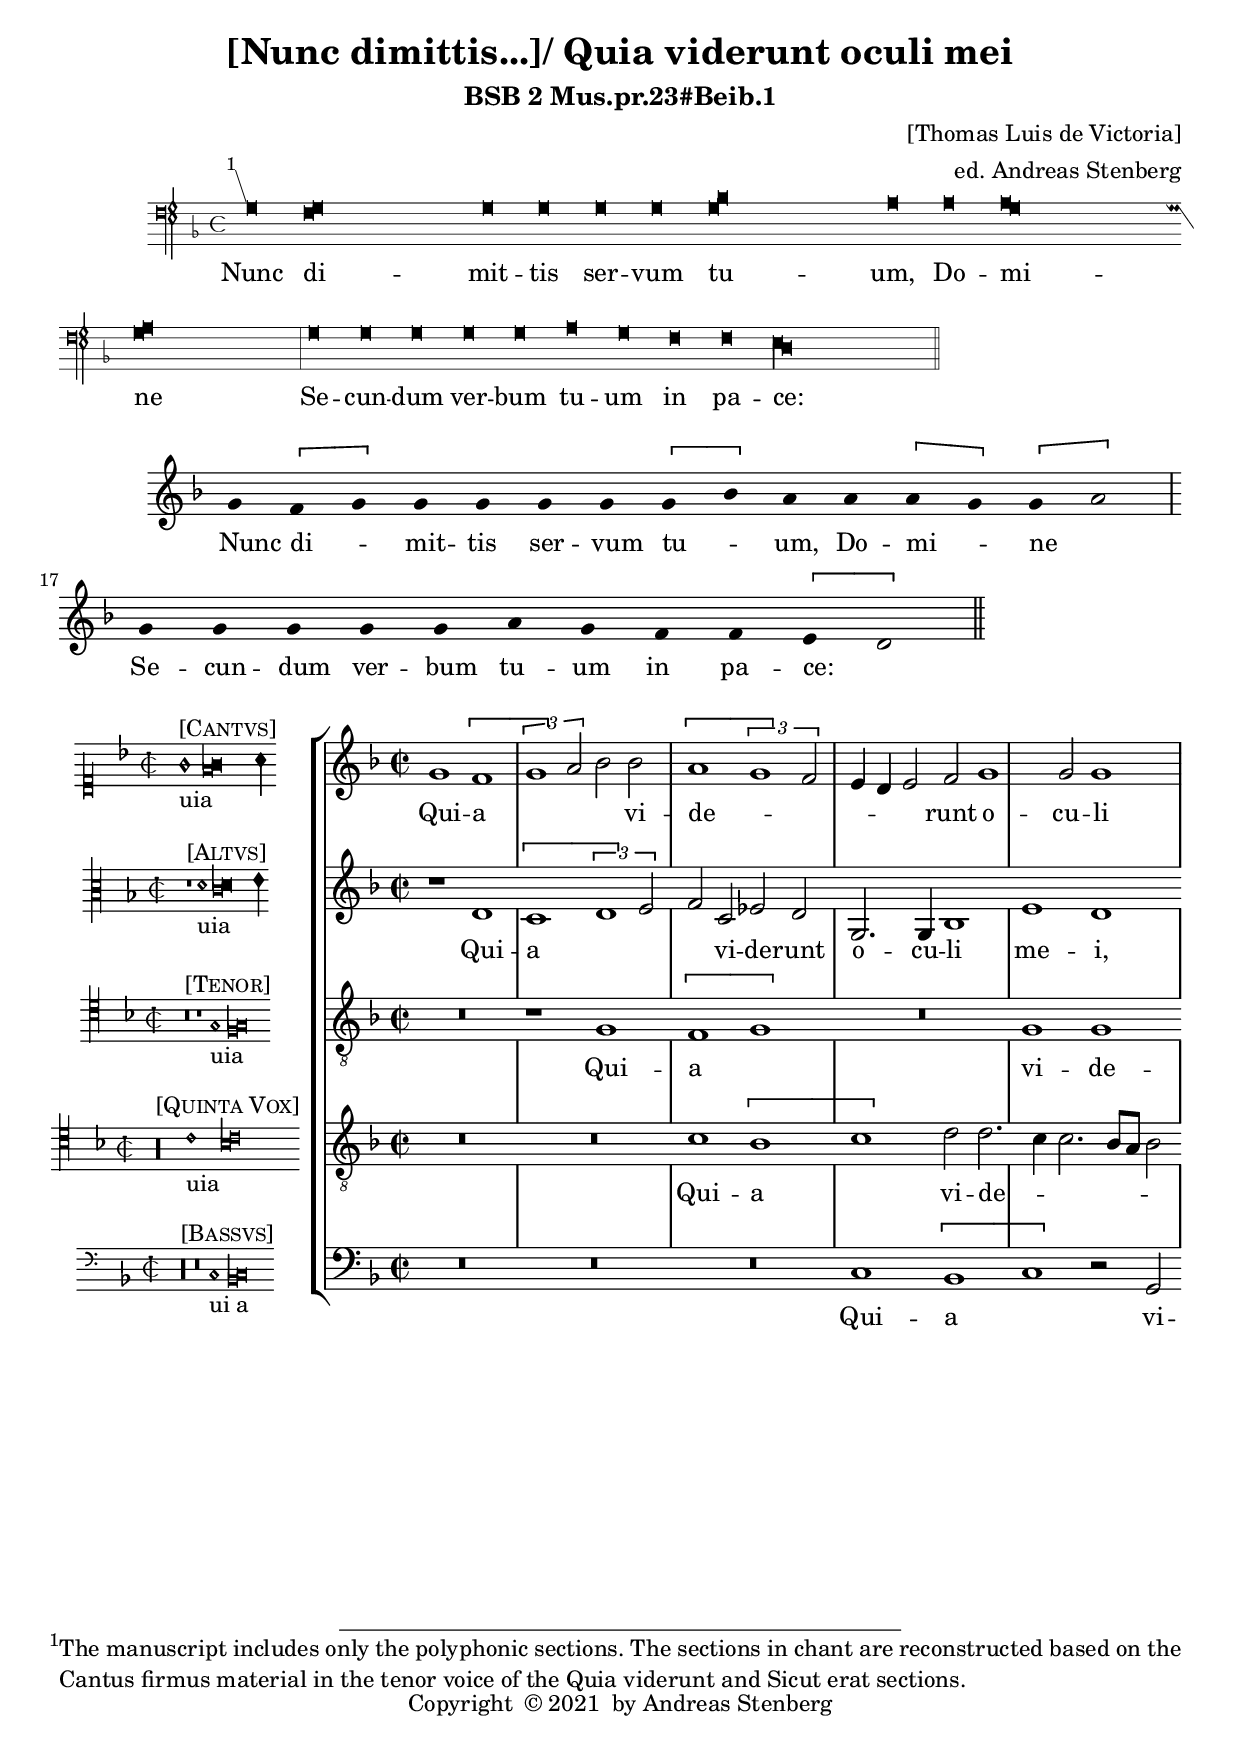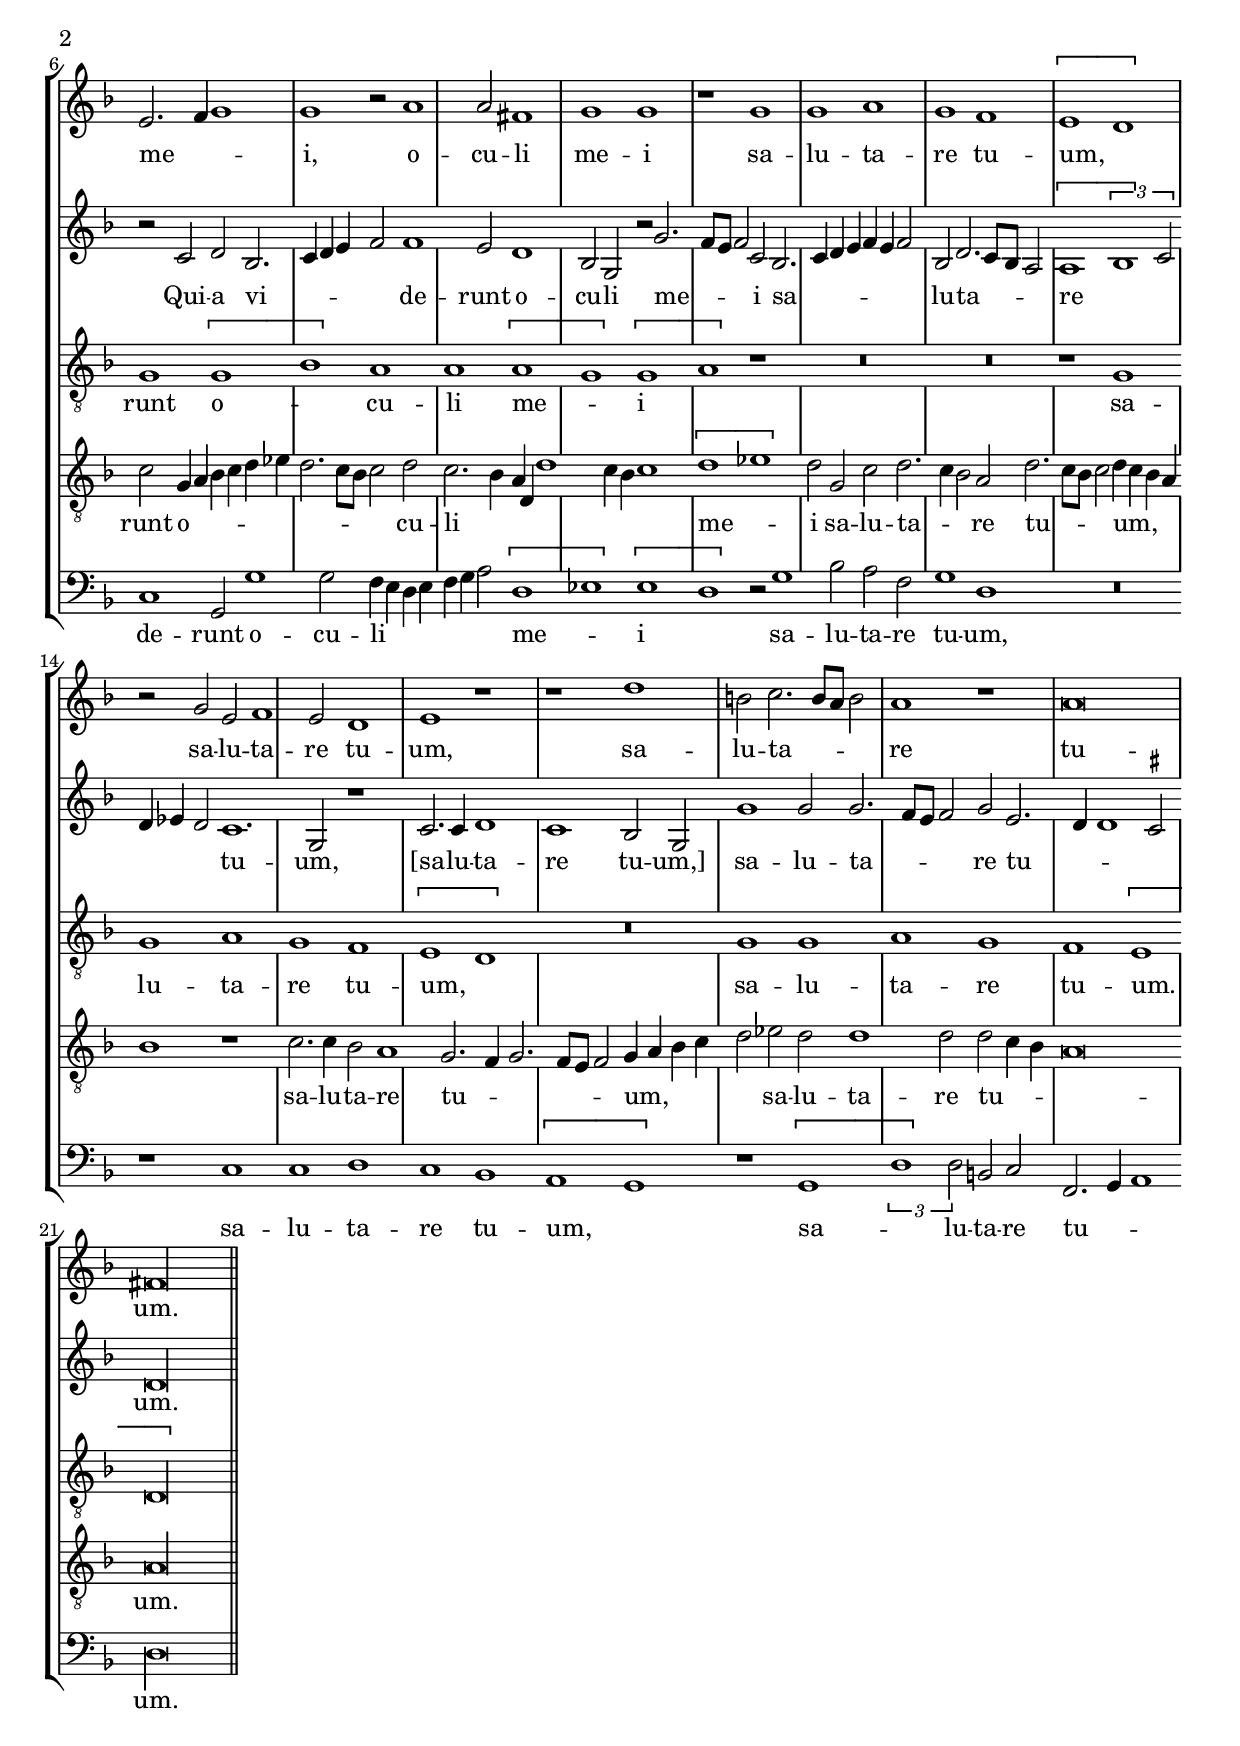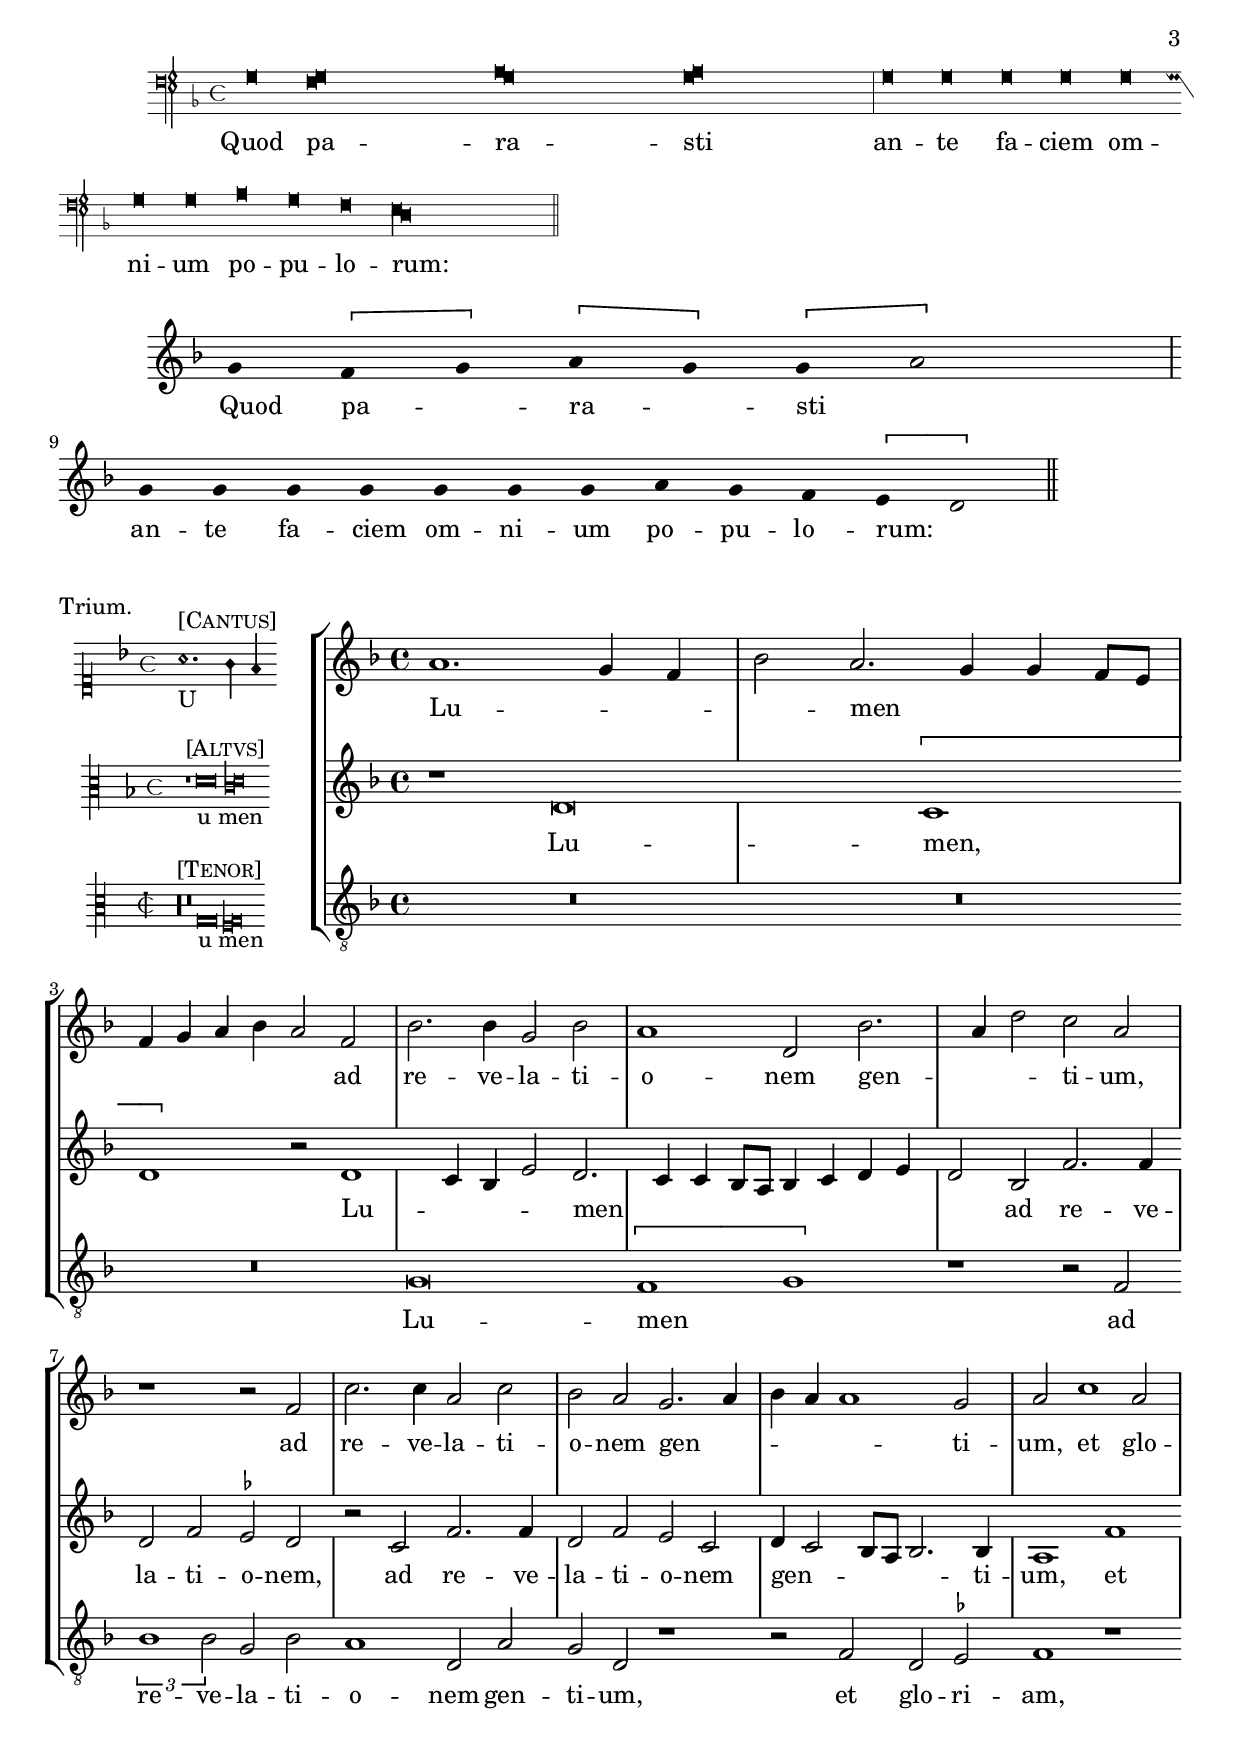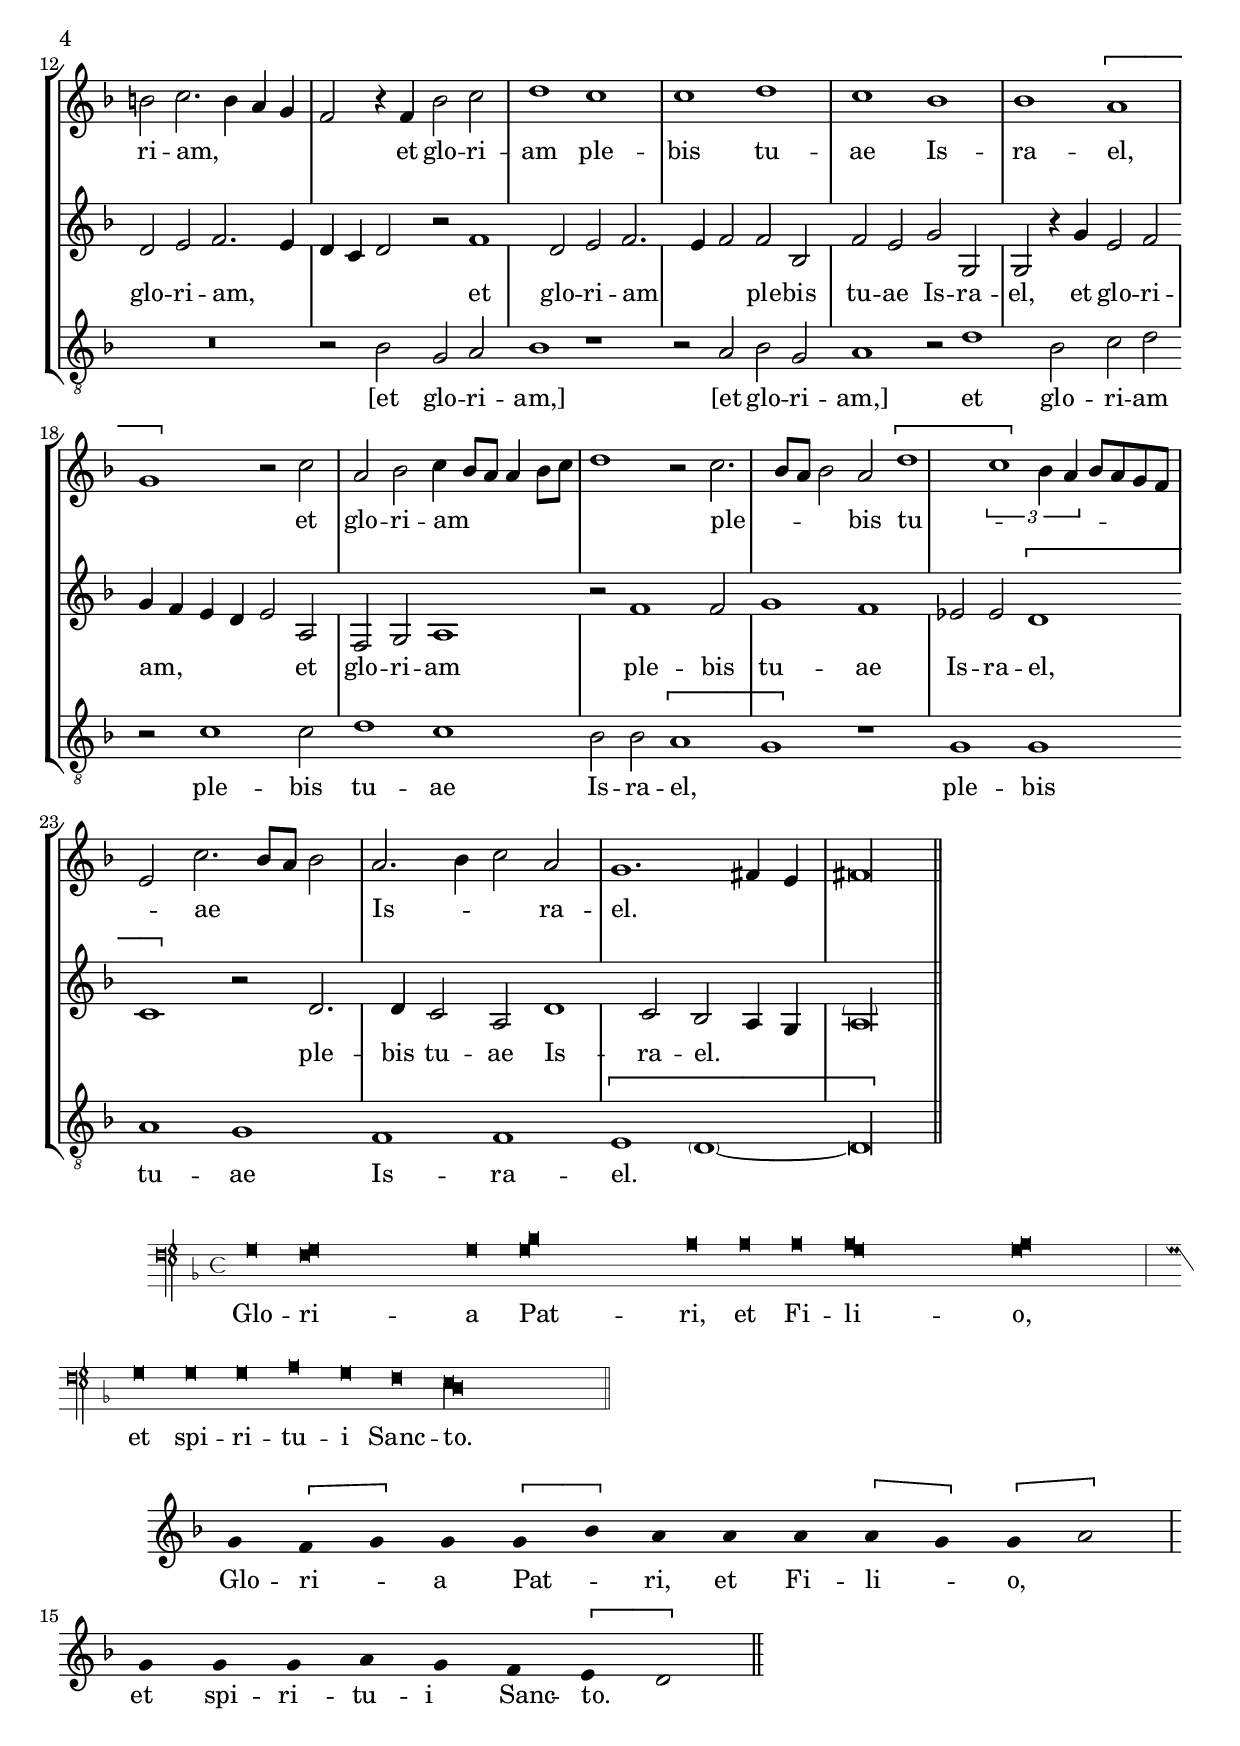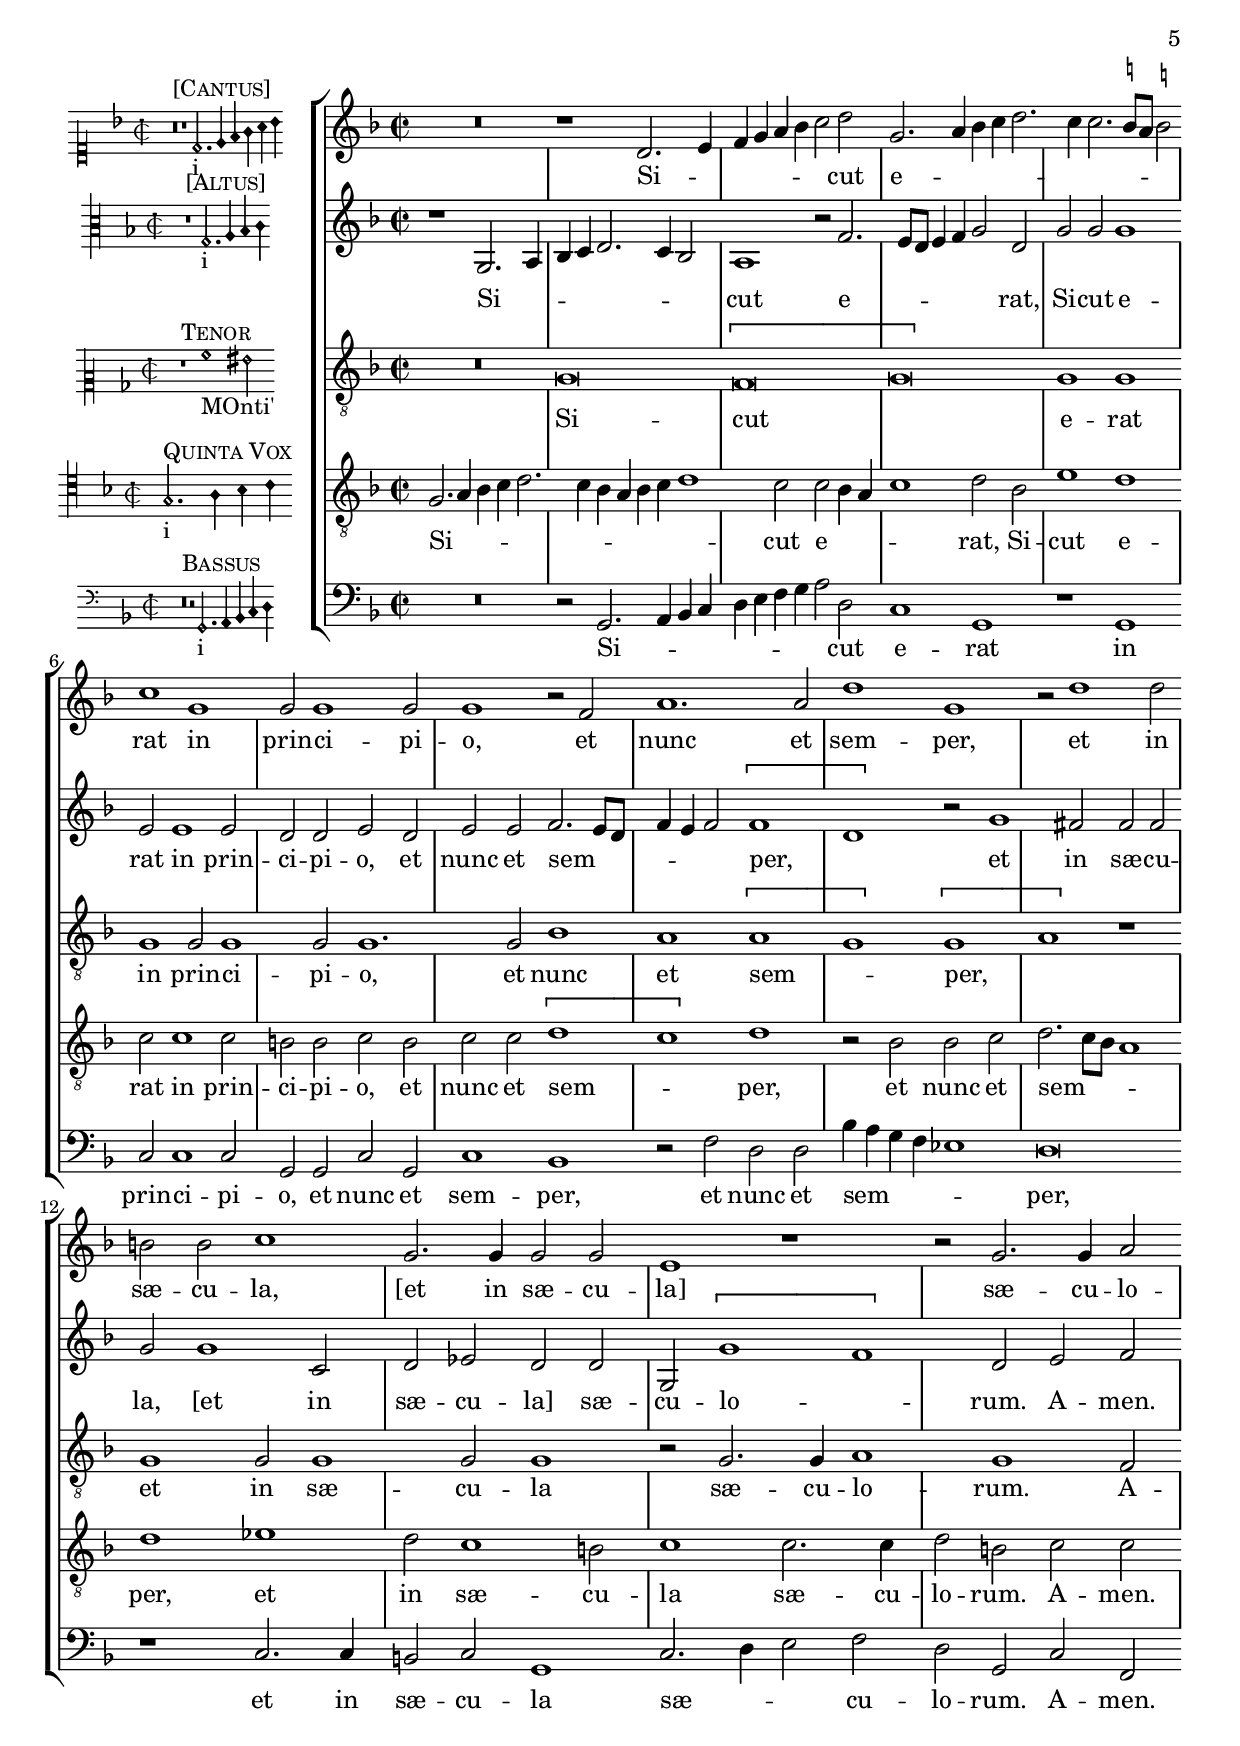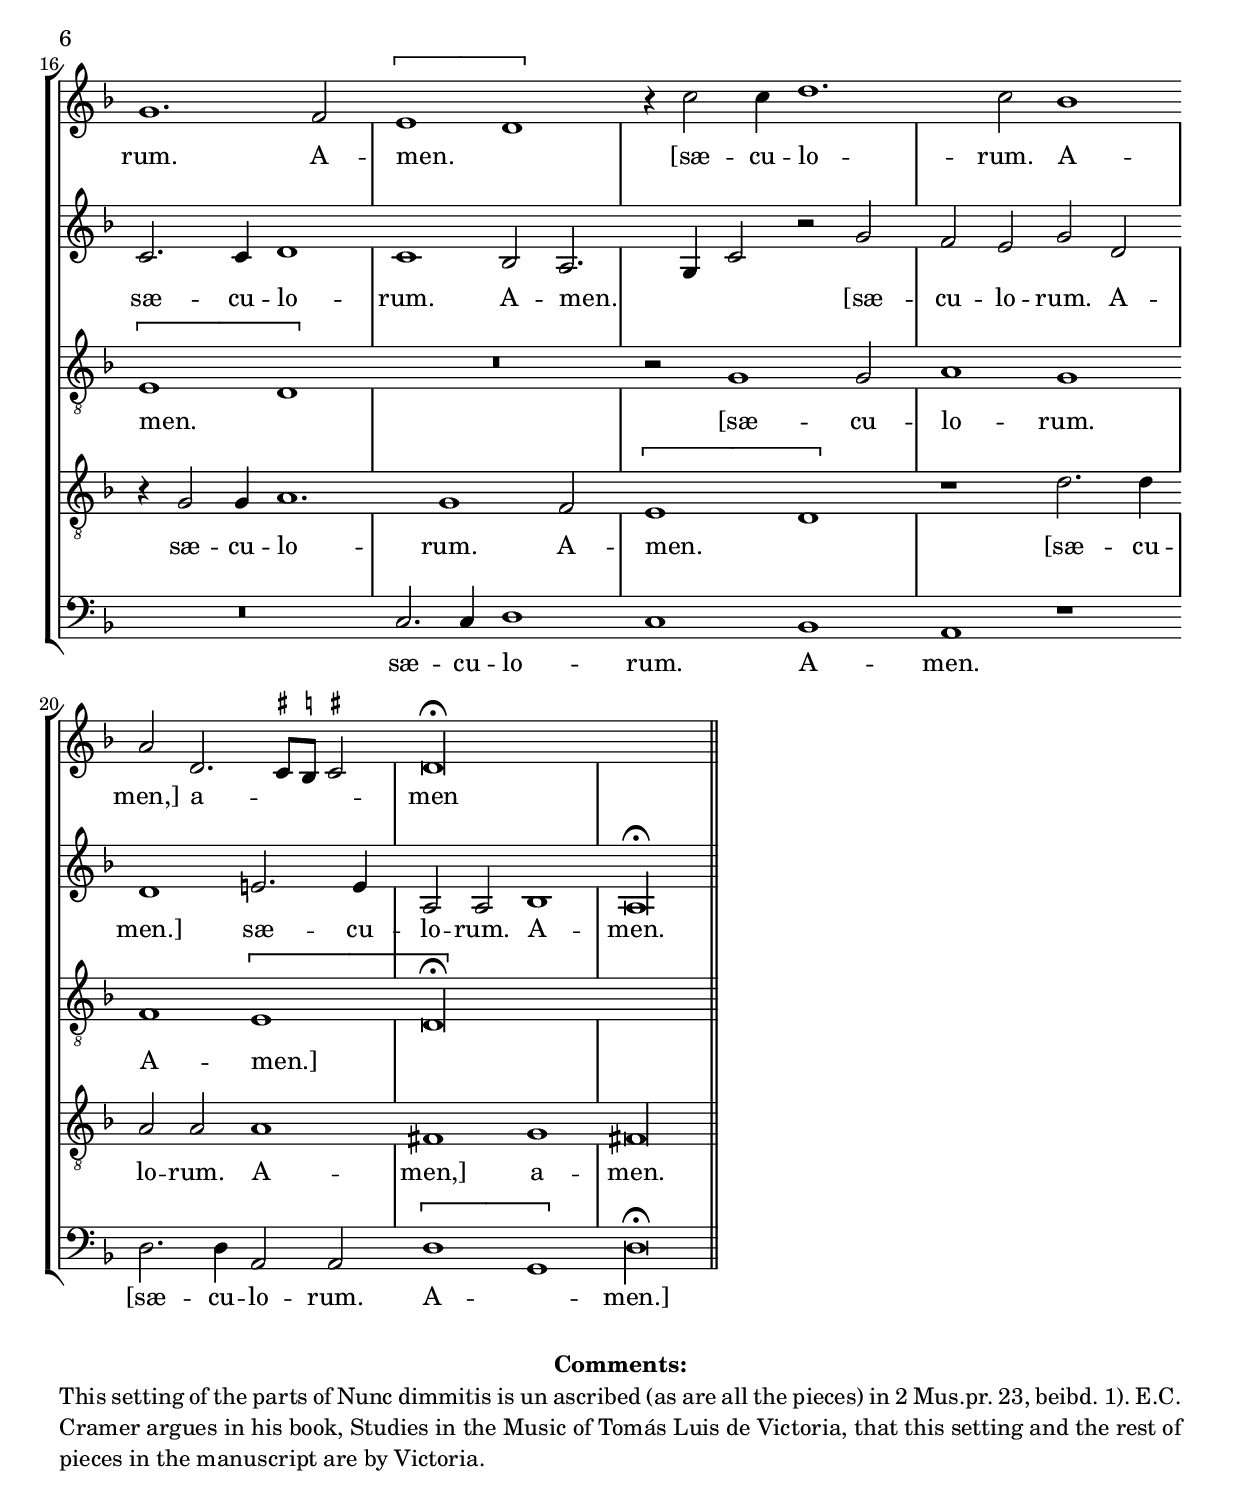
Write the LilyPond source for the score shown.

\version "2.18.0"
\include "deutsch.ly"
#(append! supported-clefs '(("mensural-f3" . ("clefs.mensural.f" 0 0))))
#(append! supported-clefs '(("petrucci-g3" . ("clefs.petrucci.g" 0 1))))
ficta = \once \set suggestAccidentals =##t
\header {
  title = \markup {
    \center-column {
      "[Nunc dimittis...]/ Quia viderunt oculi mei"
            \vspace #0.5
    }
  }
  subtitle = "BSB 2 Mus.pr.23#Beib.1"
  composer = "[Thomas Luis de Victoria]"
  arranger = "ed. Andreas Stenberg"
  poet = ""
  meter =""
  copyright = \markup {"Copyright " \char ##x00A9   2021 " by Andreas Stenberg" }
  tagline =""
}
%}
Nunc-dimittis = \relative c {
  \override NoteHead.style =#'blackpetrucci
  \set Score.tempoHideNote = ##t
  \tempo \longa = 76
  \clef "petrucci-f"
  \key f \major
   \footnote #'(-1 . 3) \markup \justify-string #"The manuscript includes only the polyphonic sections. The sections in chant are reconstructed based on the Cantus 
firmus material in the tenor voice of the Quia viderunt and Sicut erat sections."
  g'\breve
  \[f\melisma g\melismaEnd\] \repeat unfold 4 g\breve
  \[g\melisma b\melismaEnd\] \repeat unfold 2 a\breve
  \[a\longa*1/2\melisma  g\melismaEnd\] \[g\breve\melisma a\breve*2\melismaEnd\]
  \once \revert Staff.BarLine.transparent
  \bar "|"
  \repeat unfold 5 g\breve
  a\breve g f f \[e\melisma d\longa\melismaEnd\]
  \once \revert Staff.BarLine.transparent
  \bar "||"
}
nunc-dimittis-Words = \lyricmode {
  Nunc di -- mit -- tis ser -- vum tu -- um,  Do -- mi -- ne
  Se -- cun -- dum ver -- bum tu -- um in pa -- ce:
}
\score {
  <<
    \new MensuralVoice = "discantus" \relative {
      \hide Score.BarNumber {
        \Nunc-dimittis
      }
    }
    \new Lyrics \lyricsto "discantus" {
      \nunc-dimittis-Words
    }
  >>
}

%% Transcript of chant
transcript = \relative {
  \key f \major
  \time 1/4
  \override Lyrics.LyricText.X-extent  = #'(0 . 3)
g'4
  \[f\melisma g\melismaEnd\] \repeat unfold 4 g4
  \[g\melisma b\melismaEnd\] \repeat unfold 2 a4
  \[a4\melisma  g\melismaEnd\] \[g\melisma a2\melismaEnd\]
  \break
  \once \revert Staff.BarLine.transparent
  \bar "|"
  \repeat unfold 5 g4
  a4 g f f
 \[e\melisma d2\melismaEnd\]
  \once \revert Staff.BarLine.transparent
  \bar "||"}

Lyr = \lyricmode {
  Nunc di -- mit -- tis ser -- vum tu -- um,  Do -- mi -- ne
  Se -- cun -- dum ver -- bum tu -- um in pa -- ce:
}
\score {
  \new Staff <<
    \new Voice = "chant" \transcript
    \new Lyrics = "one" \lyricsto "chant" \Lyr
  >>
  \layout {
    \context {
      \Staff
      \remove "Time_signature_engraver"
      \override BarLine.X-extent = #'(-1 . 1)
      \hide Stem
      \hide Beam
      \hide BarLine
      \hide TupletNumber
    }
  }
}

global = {
  \key f \major
}

sopMusic = \relative c'' {

  \set Score.tempoHideNote = ##t
  \tempo 1 = 76
  \time 2/2
  \set Timing.measureLength = #(ly:make-moment 4/2)
%  \override Staff.BarLine.transparent = ##t
 g1 \[f1(
 \tuplet 3/2 { g1\] a2 } b2) b2
 \[a1( \tuplet 3/2 { g1\] f2 }
 e4 d4 e2) f2 g1
 g2  g1
 e2.( f4 g1)
 g1  r2 a1
 a2 fis1
 g1  g1
 r1 g1
 g1 a1
 g1  f1
 \[e1( d1)\]
 r2 g2 e2 f1
 e2 d1
 e1 r1
 r1 d'1
 h2 c2.( h8 a8 h2)
 a1 r1
 a\breve
 \cadenzaOn
 fis\longa
 \revert Staff.BarLine.transparent
  \bar "||"
  \cadenzaOff
}
sopWords = \lyricmode {
  Qui -- a vi -- de -- runt o -- cu -- li me -- i,
  o -- cu -- li me -- i
  sa -- lu -- ta -- re tu -- um,
  sa -- lu -- ta -- re tu -- um,
  sa -- lu -- ta -- re tu -- um.
}
altoMusic = \relative c' {
  \override Staff.BarLine.transparent = ##t
  r1 d1
  \[c1( \tuplet 3/2 { d1\] e2 }
  f2) c2 es2 d2
  g,2. g4 b1
  e1
  d1
  r2 c2 d2 b2.(
  c4 d4 e4 f2) f1
  e2 d1
  b2 g2 r2 g'2.(
  f8 e8 f2) c2 b2.( c4
  d4 e4 f4 e4 f2) b,2
  d2.( c8  b8 a2)
  \[a1( \tuplet 3/2 { b1 \] c2 }
  d4 es4 d2) c1.
  g2 r1
  c2. c4 d1
  c1 b2 g2
  g'1 g2 g2.(
  f8 e8 f2) g2 e2.(
  d4 d1 \ficta cis2)
  d\longa
  \revert Staff.BarLine.transparent
}
altoWords = \lyricmode {
  Qui -- a vi -- de -- runt
  o -- cu -- li me -- i,
  Qui -- a vi -- de -- runt
  o -- cu -- li me -- i sa -- lu -- ta -- re tu -- um,
  [sa -- lu -- ta -- re tu -- um,]
  sa -- lu -- ta -- re tu -- um.
}
tenorMusic = \relative c' {
  \clef "G_8"
  \override Staff.BarLine.transparent = ##t
   R\breve
   r1 g1
   \[f1( g1)\]
   R\breve
   g1 g1
   g1 \[g1(
   b1)\] a1
   a1 \[a1(
   g1)\] \[g1(
   a1)\] r1
   R\breve*2
   r1 g1
   g1 a1
   g1 f1
   \[e1( d1)\]
   R\breve
   g1 g1
   a1 g1
   f1 \[e1(
   d\longa)\]
 \revert Staff.BarLine.transparent
}
tenorWords = \lyricmode {
  Qui -- a vi -- de -- runt
  o -- cu -- li me -- i sa -- lu -- ta -- re tu -- um,
  sa -- lu -- ta -- re tu -- um.
}
tenorIIMusic = \relative c' {
  \clef "G_8"
  \override Staff.BarLine.transparent = ##t
   R\breve*2
   c1 \[b1(
   c1)\] d2 d2.(
   c4 c2. b8 a8 b2)
   c2 g4( a4
   b4 c4 d4 es4
   d2. c8 b8 c2) d2
   c2.( b4 a4 d,4 d'1
   c4 b4 c1)
   \[d1( es1) \]
   d2 g,2 c2 d2.(
   c4 b2) a2 d2.(
   c8 b8 c2) d4( c4 b4 a4
   b1) r1
   c2. c4 b2 a1
   g2.( f4 g2.
   f8 e8 f2)
   g4( a4 b4 c4
   d2) es2 d2 d1
   d2 d2( c4 b4
   a\breve)
   a\longa
 \revert Staff.BarLine.transparent
}
tenorIIWords = \lyricmode {
  Qui -- a vi -- de -- runt
  o -- cu -- li me -- i sa -- lu -- ta -- re tu -- um,
  sa -- lu -- ta -- re tu -- um,
  sa -- lu -- ta -- re tu -- um.
}
bassMusic = \relative c {
  \override Staff.BarLine.transparent = ##t
  R\breve*3
  c1 \[b1(
  c1)\] r2 g2
  c1 g2 g'1
  g2
  f4( e4 d4 e4
  f4 g4 a2) \[d,1(
  es1)\] \[es1(
  d1)\] r2 g1
  b2
  a2 f2
  g1 d1
  R\breve
  r1 c1
  c1 d1
  c1 b1
  \[a1( g1)\]
  r1 \[g1(
  \tuplet 3/2 { d'1)\] d2 }
  h2 c2
  f,2.( g4 a1)
  d\longa
  \revert Staff.BarLine.transparent
}
bassWords = \lyricmode {
  Qui -- a vi -- de -- runt
  o -- cu -- li me -- i
  sa -- lu -- ta -- re tu -- um,
  sa -- lu -- ta -- re tu -- um,
  sa -- lu -- ta -- re tu -- um.
}
incipitDiscantus = \markup {
  \score {
    {
      %      \set Staff.instrumentName = #"Tenor "
      \override NoteHead.style = #'petrucci
      \override Rest.style = #'neomensural
      \override Staff.TimeSignature.style = #'mensural
      \cadenzaOn
      \clef "petrucci-c1"
      \key f \major
      \time 2/2

      g'1 ^\markup { \smallCaps"[Cantvs]"} _"uia "
      \[f'1 \override NoteHead.style = #'blackpetrucci g'1\] a'2
    }
    \layout {
      \context {
        \Voice
        \remove "Ligature_bracket_engraver"
        \consists "Mensural_ligature_engraver"
      }
      line-width = 4.5\cm
    }
  }
}


incipitAltus = \markup {
  \score {
    {
      %      \set Staff.instrumentName = #"Tenor "
      \override NoteHead.style = #'neomensural
      \override Rest.style = #'neomensural
      \override Staff.TimeSignature.style = #'mensural
      \cadenzaOn
      \clef "petrucci-c3"
      \key f \major
      \time 2/2
      r1^\markup \smallCaps"[Altvs]"
      d'1_"uia"
      \[c'1 \override NoteHead.style = #'blackpetrucci d'1\] e'2
    }
    \layout {
      \context {
        \Voice
        \remove "Ligature_bracket_engraver"
        \consists "Mensural_ligature_engraver"
      }
      line-width = 4.5\cm
    }
  }
}


incipitTenor = \markup {
  \score {
    {
      %      \set Staff.instrumentName = #"Tenor "
      \override NoteHead.style = #'neomensural
      \override Rest.style = #'neomensural
      \override Staff.TimeSignature.style = #'mensural
      \cadenzaOn
      \clef "petrucci-c4"
      \key f \major
      \time 2/2
      r\breve ^\markup \smallCaps"[Tenor]"
      r1 g1_"uia"
      \[f1 g1\]
    }
    \layout {
      \context {
        \Voice
        \remove "Ligature_bracket_engraver"
        \consists "Mensural_ligature_engraver"
      }
      line-width = 5.0\cm
    }
  }
}
incipitTenorII = \markup {
  \score {
    {
      %      \set Staff.instrumentName = #"Tenor "
      \override NoteHead.style = #'neomensural
      \override Rest.style = #'neomensural
      \override Staff.TimeSignature.style = #'mensural
      \cadenzaOn
      \clef "petrucci-c4"
      \key f \major
      \time 2/2
      r\longa ^\markup \smallCaps"[Quinta Vox]"
      c'1_"uia"
      \[b1 c'\]
    }
    \layout {
      \context {
        \Voice
        \remove "Ligature_bracket_engraver"
        \consists "Mensural_ligature_engraver"
      }
      line-width = 5.0\cm
    }
  }
}

incipitBassus = \markup {
  \score {
    {
      %      \set Staff.instrumentName = #"Tenor "
      \override NoteHead.style = #'neomensural
      \override Rest.style = #'neomensural
      \override Staff.TimeSignature.style = #'mensural
      \cadenzaOn
      \clef "mensural-f"
      \key f \major
      \time 2/2
      r\longa^\markup \smallCaps"[Bassvs]"
      r\breve c1_"ui a"
      \[b, c\]
    }
    \layout {
      \context {
        \Voice
        \remove "Ligature_bracket_engraver"
        \consists "Mensural_ligature_engraver"
      }
      line-width = 4.5\cm
    }
  }
}

%% for print
\score {
  <<
    \new StaffGroup \with {
      \override VerticalAxisGroup.staff-staff-spacing = #'((basic-distance . 12))
    } <<
      \new Staff = treble <<
        \set Staff.instrumentName = \incipitDiscantus
        \new Voice = "sopranos" {
          \set  Staff.midiInstrument ="choir aahs"
          %	\voiceOne
          << \global \sopMusic >>
        }
      >>
      \new Lyrics = sopranos { s1 }

      \new Staff = "medius" <<
        \set Staff.instrumentName = \incipitAltus

        \new Voice = "altos" {
          %	\voiceTwo
          \set  Staff.midiInstrument ="choir aahs"
          << \global \altoMusic >>
        }
      >>

      \new Lyrics = "altos" { s1 }
      \new Staff = tenors <<
        \set Staff.instrumentName = \incipitTenor

        \clef "treble"
        \new Voice = "tenors" {
          \set  Staff.midiInstrument ="choir aahs"
          %	\voiceOne
          << \global \tenorMusic >>
        }
      >>
      \new Lyrics = "tenors" { s1 }

\new Staff = tenorsII <<
        \set Staff.instrumentName = \incipitTenorII

        \clef "treble"
        \new Voice = "tenorsII" {
          \set  Staff.midiInstrument ="choir aahs"
          %	\voiceOne
          << \global \tenorIIMusic >>
        }
      >>
      \new Lyrics = "tenorsII" { s1 }

      \new Staff ="basses" {
        \set Staff.instrumentName = \incipitBassus

        \new Voice = "basses" {
          \set  Staff.midiInstrument ="choir aahs"
          \clef "bass"
          %	\voiceTwo
          << \global \bassMusic >>
        }
      }
    >>
    \new Lyrics = basses { s1 }

    \context Lyrics = sopranos \lyricsto sopranos \sopWords
    \context Lyrics = altos \lyricsto altos \altoWords
    \context Lyrics = tenors \lyricsto tenors \tenorWords
    \context Lyrics = tenorsII \lyricsto tenorsII \tenorIIWords
    \context Lyrics = basses \lyricsto basses \bassWords
  >>
  \layout {
    \context {
      \Score
      % no bars in staves
      %      \override BarLine.transparent = ##t

    }
    % the next three instructions keep the lyrics between the bar lines
    \context {
      \Lyrics
      \consists "Bar_engraver"
      \override BarLine.transparent = ##t
    }
    \context {
      \StaffGroup
      \consists "Separating_line_group_engraver"
    }
    \context {
      \Voice
      % no slurs
      \override Slur.transparent = ##t
      % Comment in the below "\remove" command to allow line
      % breaking also at those barlines where a note overlaps
      % into the next bar.  The command is commented out in this
      % short example score, but especially for large scores, you
      % will typically yield better line breaking and thus improve
      % overall spacing if you comment in the following command.
      %\remove "Forbid_line_break_engraver"
    }
    indent = 4.5\cm
  }

}

Quod-parasti = \relative c {
  \override NoteHead.style =#'blackpetrucci
  \clef "petrucci-f"
  \key f \major
  \set Score.tempoHideNote = ##t
  \tempo \longa = 76
  g'\breve
  \[f\melisma g\melismaEnd\] %\repeat unfold 4 g\breve
 % \[g\melisma b\melismaEnd\] \repeat unfold 2 a\breve
  \[a\longa*1/2\melisma  g\melismaEnd\] \[g\breve\melisma a\breve*2\melismaEnd\]
  \once \revert Staff.BarLine.transparent
  \bar "|"
  \repeat unfold 7 g\breve
  a\breve g f
 \[e\melisma d\longa\melismaEnd\]
  \once \revert Staff.BarLine.transparent
  \bar "||"
}
Quod-parasti-Words = \lyricmode {
Quod pa -- ra -- sti an -- te fa -- ciem om -- ni -- um po -- pu -- lo -- rum:
}
\score {
  <<
    \new MensuralVoice = "discantus" \relative {
      \hide Score.BarNumber {
        \Quod-parasti
      }
    }
    \new Lyrics \lyricsto "discantus" {
      \Quod-parasti-Words
    }
  >>
}

%% Transcript of chant
transcriptII = \relative {
  \key f \major
  \time 1/4
  \override Lyrics.LyricText.X-extent  = #'(0 . 3)
g'4
  \[f\melisma g\melismaEnd\] %\repeat unfold 4 g4
  %\[g\melisma b\melismaEnd\] \repeat unfold 2 a4
  \[a4\melisma  g\melismaEnd\] \[g\melisma a2\melismaEnd\]
  \break
  \once \revert Staff.BarLine.transparent
  \bar "|"
  \repeat unfold 7 g4
  a4 g f
 \[e\melisma d2\melismaEnd\]
  \once \revert Staff.BarLine.transparent
  \bar "||"}

LyrII = \lyricmode {
Quod pa -- ra -- sti an -- te fa -- ciem om -- ni -- um po -- pu -- lo -- rum:
}
\score {
  \new Staff <<
    \new Voice = "chant" \transcriptII
    \new Lyrics = "one" \lyricsto "chant" \LyrII
  >>
  \layout {
    \context {
      \Staff
      \remove "Time_signature_engraver"
      \override BarLine.X-extent = #'(-1 . 1)
      \hide Stem
      \hide Beam
      \hide BarLine
      \hide TupletNumber
    }
  }
}

globalII= {
  \key f \major
}

sopMusicII = \relative c'' {

  \set Score.tempoHideNote = ##t
  \tempo 1 = 72
  \time 4/4
  \set Timing.measureLength = #(ly:make-moment 4/2)
  %  \override Staff.BarLine.transparent = ##t
  a1.( g4 f4
  b2) a2.( g4 g4 f8 e8
  f4 g4 a4 b4 a2) f2
  b2. b4
  g2 b2
  a1 d,2 b'2.(
  a4  d2) c2 a2
  r1 r2 f2
  c'2. c4 a2 c2
  b2 a2
  g2.( a4
  b4 a4 a1) g2
  a2 c1 a2
  h2 c2.( h4 a4 g4
  f2)
  r4 f4 b2 c2
  d1 c1
  c1 d1
  c1 b1
  b1 \[a1(
  g)\] r2 c2
  a2 b2
  c4( b8 a8 a4 b8 c8
  d1) r2 c2.(
  b8 a8 b2) a2 \[d1(
  \tuplet 3/2 { c1\] b4 a4 } b8 a8  g8 f8
  e2) c'2.( b8 a8 b2)
  a2.( b4 c2) a2
  g1.( fis4 e4
  \cadenzaOn
  fis\longa)
  \revert Staff.BarLine.transparent
  \bar "||"
  \cadenzaOff
}
sopWordsII = \lyricmode {
  Lu -- men ad re -- ve -- la -- ti -- o -- nem gen -- ti -- um,
  ad re -- ve -- la -- ti -- o -- nem gen -- ti -- um,
  et glo -- ri -- am,
  et glo -- ri -- am ple -- bis tu -- ae Is -- ra -- el,
  et glo -- ri -- am ple -- bis tu -- ae Is -- ra -- el.
}
altoMusicII = \relative c' {
  \override Staff.BarLine.transparent = ##t
  r1 d\breve
  \[c1( d)\]
  r2 d1( c4 b4
  e2) d2.( c4 c4 b8 a8
  b4 c4 d4 e4
  d2) b2
  f'2. f4 d2 f2
  \ficta es2 d2 r2 c2
  f2. f4 d2 f2
  e2 c2
  d4( c2 b8 a8
  b2.) b4 a1
  f'1 d2 e2
  f2.( e4 d4 c4 d2)
  r2 f1 d2
  e2
  f2.( e4 f2)
  f2 b,2 f'2 e2
  g2 g,2 g2 r4 g'4
  e2 f2 g4( f4
  e4 d4
  e2) a,2 f2 g2
  a1 r2 f'1
  f2 g1
  f1 es2 es2
  \[d1( c1)\]
  r2 d2. d4 c2
  a2 d1 c2
  b2( a4 g4 \parenthesize
  a\longa)
  \revert Staff.BarLine.transparent
}
altoWordsII = \lyricmode {
  Lu -- men,
  Lu -- men ad re -- ve -- la -- ti -- o -- nem,
  ad re -- ve -- la -- ti -- o -- nem gen -- ti -- um,
  et glo -- ri -- am,
  et glo -- ri -- am ple -- bis tu -- ae Is -- ra -- el,
  et glo -- ri -- am,
  et glo -- ri -- am ple -- bis tu -- ae Is -- ra -- el,
  ple -- bis tu -- ae Is -- ra -- el.
}

bassMusicII = \relative c {
  \override Staff.BarLine.transparent = ##t
  R\breve*3
  g'\breve
  \[f1( g1)\]
  r1 r2 f2
  \tuplet 3/2 { b1 b2  } g2 b2
  a1 d,2 a'2
  g2 d2
  r1
  r2 f2 d2 \ficta es2
  f1 r1
  R\breve
  r2 b2 g2 a2
  b1 r1
  r2 a2 b2 g2
  a1  r2 d1
  b2 c2 d2
  r2 c1 c2
  d1 c1
  b2 b2 \[a1(
  g)\]
  r1
  g1 g1
  a1 g1
  f f1
  \[e1( \parenthesize d1~
  d\longa)\]
  \revert Staff.BarLine.transparent
}
bassWordsII = \lyricmode {
  Lu -- men ad re -- ve -- la -- ti -- o -- nem gen -- ti -- um,
  et glo -- ri -- am,
  [et glo -- ri -- am,]
  [et glo -- ri -- am,]
  et glo -- ri -- am ple -- bis tu -- ae Is -- ra -- el,
  ple -- bis tu -- ae Is -- ra -- el.
}
incipitIIDiscantus = \markup {
  \score {
    {
      %      \set Staff.instrumentName = #"Tenor "
      \override NoteHead.style = #'neomensural
      \override Rest.style = #'neomensural
      \override Staff.TimeSignature.style = #'mensural
      \cadenzaOn
      \clef "petrucci-c1"
      \key f \major
      \time 4/4

      a'1.^\markup { \smallCaps"[Cantus]"} _"U"
      g'4 f'4
    }
    \layout {
      \context {
        \Voice
        \remove "Ligature_bracket_engraver"
        \consists "Mensural_ligature_engraver"
      }
      line-width = 4.5\cm
    }
  }
}


incipitIIAltus = \markup {
  \score {
    {
      %      \set Staff.instrumentName = #"Tenor "
      \override NoteHead.style = #'neomensural
      \override Rest.style = #'neomensural
      \override Staff.TimeSignature.style = #'mensural
      \cadenzaOn
      \clef "petrucci-c3"
      \key f \major
      \time 4/4
      r1^\markup \smallCaps"[Altvs]"
      d'\breve_"u men "
      \[c'1 d'1\]
    }
    \layout {
      \context {
        \Voice
        \remove "Ligature_bracket_engraver"
        \consists "Mensural_ligature_engraver"
      }
      line-width = 4.5\cm
    }
  }
}


incipitIIBassus = \markup {
  \score {
    {
      %      \set Staff.instrumentName = #"Tenor "
      \override NoteHead.style = #'neomensural
      \override Rest.style = #'neomensural
      \override Staff.TimeSignature.style = #'mensural
      \cadenzaOn
      \clef "petrucci-c3"
      \key c \major
      \time 2/2
      r\longa^\markup \smallCaps"[Tenor]"
      r\breve
      g\breve_"u men"
      \[f1 g\]
    }
    \layout {
      \context {
        \Voice
        \remove "Ligature_bracket_engraver"
        \consists "Mensural_ligature_engraver"
      }
      line-width = 4.5\cm
    }
  }
}


\score {
  <<
    \new StaffGroup \with {
      \override VerticalAxisGroup.staff-staff-spacing = #'((basic-distance . 12))
    } <<
      \new Staff = treble <<
        \set Staff.instrumentName = \incipitIIDiscantus
        \new Voice = "sopranos" {
          \set  Staff.midiInstrument ="choir aahs"
          %	\voiceOne
          << \globalII\sopMusicII >>
        }
      >>
      \new Lyrics = sopranos { s1 }

      \new Staff = "medius" <<
        \set Staff.instrumentName = \incipitIIAltus

        \new Voice = "altos" {
          %	\voiceTwo
          \set  Staff.midiInstrument ="choir aahs"
          << \globalII\altoMusicII >>
        }
      >>

      \new Lyrics = "altos" { s1 }

      \new Staff ="basses" {
        \set Staff.instrumentName = \incipitIIBassus

        \new Voice = "basses" {
          \set  Staff.midiInstrument ="choir aahs"
          \clef "treble_8"
          %	\voiceTwo
          << \globalII\bassMusicII >>
        }
      }
    >>
    \new Lyrics = basses { s1 }

    \context Lyrics = sopranos \lyricsto sopranos \sopWordsII
    \context Lyrics = altos \lyricsto altos \altoWordsII
    \context Lyrics = basses \lyricsto basses \bassWordsII
  >>
  \layout {
    \context {
      \Score
      % no bars in staves
      %      \override BarLine.transparent = ##t

    }
    % the next three instructions keep the lyrics between the bar lines
    \context {
      \Lyrics
      \consists "Bar_engraver"
      \override BarLine.transparent = ##t
    }
    \context {
      \StaffGroup
      \consists "Separating_line_group_engraver"
    }
    \context {
      \Voice
      % no slurs
      \override Slur.transparent = ##t
      % Comment in the below "\remove" command to allow line
      % breaking also at those barlines where a note overlaps
      % into the next bar.  The command is commented out in this
      % short example score, but especially for large scores, you
      % will typically yield better line breaking and thus improve
      % overall spacing if you comment in the following command.
      %\remove "Forbid_line_break_engraver"
    }
    indent = 4.5\cm
  }
  \header {
    piece = "Trium."
  }
}

Gloria-Patri = \relative c {
  \override NoteHead.style =#'blackpetrucci
  \clef "petrucci-f"
  \key f \major
   \set Score.tempoHideNote = ##t
  \tempo \longa = 76
  g'\breve
  \[f\melisma g\melismaEnd\] \repeat unfold 1 g\breve
  \[g\melisma b\melismaEnd\] \repeat unfold 3 a\breve
  \[a\longa*1/2\melisma  g\melismaEnd\] \[g\breve\melisma a\breve*2\melismaEnd\]
  \once \revert Staff.BarLine.transparent
  \bar "|"
  \repeat unfold 3 g\breve
  a\breve g f
 \[e\melisma d\longa\melismaEnd\]
  \once \revert Staff.BarLine.transparent
  \bar "||"
}
Gloria-Patri-Words = \lyricmode {
Glo -- ri -- a Pat -- ri, et Fi -- li -- o,
et spi -- ri -- tu -- i Sanc -- to.
}
\score {
  <<
    \new MensuralVoice = "discantus" \relative {
      \hide Score.BarNumber {
        \Gloria-Patri
      }
    }
    \new Lyrics \lyricsto "discantus" {
      \Gloria-Patri-Words
    }
  >>
}

%% Transcript of chant
transcriptIII = \relative {
  \key f \major
  \time 1/4
  \override Lyrics.LyricText.X-extent  = #'(0 . 3)
g'4
  \[f\melisma g\melismaEnd\] \repeat unfold 1 g4
  \[g\melisma b\melismaEnd\] \repeat unfold 3 a4
  \[a4\melisma  g\melismaEnd\] \[g\melisma a2\melismaEnd\]
  \break
  \once \revert Staff.BarLine.transparent
  \bar "|"
  \repeat unfold 3 g4
  a4 g f
 \[e\melisma d2\melismaEnd\]
  \once \revert Staff.BarLine.transparent
  \bar "||"}

LyrIII = \lyricmode {
Glo -- ri -- a Pat -- ri, et Fi -- li -- o,
et spi -- ri -- tu -- i Sanc -- to.
}
\score {
  \new Staff <<
    \new Voice = "chant" \transcriptIII
    \new Lyrics = "one" \lyricsto "chant" \LyrIII
  >>
  \layout {
    \context {
      \Staff
      \remove "Time_signature_engraver"
      \override BarLine.X-extent = #'(-1 . 1)
      \hide Stem
      \hide Beam
      \hide BarLine
      \hide TupletNumber
    }
  }
}

globalIII = {
  \key f \major
}

sopMusicIII = \relative c' {

  \set Score.tempoHideNote = ##t
  \tempo
  1= 76
  \time 2/2
  \set Timing.measureLength = #(ly:make-moment 4/2)
  \override Staff.BarLine.transparent = ##t
 R\breve
 r1 d2.( e4
 f4 g4 a4 b4 c2) d2
 g,2.( a4
 b4 c4 d2.
 c4 c2. \ficta h8 a8 \ficta h!2)
 c1 g1
 g2 g1 g2
 g1
 r2 f2
 a1. a2
 d1 g,1
 r2 d'1 d2
 h2 h2 c1
 g2. g4 g2 g2
 e1 r1
 r2 g2 . g4 a2
 g1. f2
 \[e1( d1)\]
 r4 c'2 c4 d1.
 c2 b1 a2
 d,2.( \ficta cis8 \ficta h8 \ficta cis!2)
 d\longa^\fermata
 \revert Staff.BarLine.transparent
  \bar "||"
}
sopWordsIII = \lyricmode {
  Si -- cut e -- rat in prin -- ci -- pi -- o,
  et nunc et sem -- per,
  et in sæ -- cu -- la,
  [et in sæ -- cu -- la] sæ -- cu -- lo -- rum. A -- men.
  [sæ -- cu -- lo -- rum. A -- men,] a -- men
}
altoMusicIII = \relative c' {
  \override Staff.BarLine.transparent = ##t
  r1 g2.( a4
  b4 c4 d2. c4 b2)
  a1 r2 f'2.(
  e8 d8 e4 f4
  g2) d2
  g2 g2 g1
  e2 e1 e2
  d2 d2 e2 d2
  e2 e2 f2.( e8 d8
  f4 e4 f2)
  \[f1( d1)\]  r2 g1
  fis2 fis2 fis2
  g2 g1 c,2
  d2 es2 d2 d2
  g,2 \[g'1( f1)\]
  d2 e2 f2
  c2. c4 d1
  c1 b2 a2.(
  g4 c2) r2 g'2
  f2 e2 g2 d2
  d1 e!2. e4
  a,2 a2 b1
  a\longa*1/2^\fermata
  \revert Staff.BarLine.transparent
}
altoWordsIII = \lyricmode {
  Si -- cut e -- rat,
  Si -- cut e -- rat in prin -- ci -- pi -- o,
  et nunc et sem -- per,
  et in sæ -- cu -- la,
  [et in sæ -- cu -- la] sæ -- cu -- lo -- rum. A -- men.
  sæ -- cu -- lo -- rum. A -- men.
  [sæ -- cu -- lo -- rum. A -- men.]
  sæ -- cu -- lo -- rum. A -- men.
}
tenorMusicIII = \relative c' {
  \clef "G_8"
  \override Staff.BarLine.transparent = ##t
   R\breve
   g\breve
   \[f\breve(
   g\breve)\]
   g1 g1
   g1 g2 g1
   g2 g1.
   g2
   b1
   a1 \[a1(
   g1)\] \[g1(
   a1)\] r1
   g1 g2 g1
   g2 g1
   r2 g2. g4 a1
   g1 f2
   \[e1( d1)\]
   R\breve
   r2 g1 g2
   a1  g1
   f1 \[e1(
   d\longa)^\fermata \]
 \revert Staff.BarLine.transparent
}
tenorWordsIII = \lyricmode {
  Si -- cut e -- rat in prin -- ci -- pi -- o,
  et nunc et sem -- per,
  et in sæ -- cu -- la sæ -- cu -- lo -- rum. A -- men.
  [sæ -- cu -- lo -- rum. A -- men.]
}
tenorIIIMusicIII = \relative c' {
  \clef "G_8"
  \override Staff.BarLine.transparent = ##t
   g2.( a4 b4 c4 d2.
   c4 b4 a4 b4 c4 d1)
   c2
   c2( b4 a4
   c1) d2 b2
   e1 d1
   c2 c1 c2
   h2 h2 c2 h2
   c2 c2 \[d1(
   c1)\] d1
   r2 b2 b2 c2
   d2.( c8 b8 a1)
   d1 es1
   d2 c1 h2
   c1 c2. c4
   d2 h2
   c2 c2 r4 g2 g4
   a1. g1
   f2 \[e1(
   d1)\] r1
   d'2. d4
   a2 a2
   a1 fis1
   g1 fis\longa*1/2
 \revert Staff.BarLine.transparent
}
tenorIIIWordsIII = \lyricmode {
  Si -- cut e -- rat,
  Si -- cut e -- rat in prin -- ci -- pi -- o,
  et nunc et sem -- per,
  et nunc et sem -- per,
  et in sæ -- cu -- la sæ -- cu -- lo -- rum. A -- men.
  sæ -- cu -- lo -- rum. A -- men.
  [sæ -- cu -- lo -- rum. A -- men,] a -- men.
}
bassMusicIII = \relative c {
  \override Staff.BarLine.transparent = ##t
  R\breve
  r2 g2.( a4 b4 c4
  d4 e4 f4 g4 a2) d,2
  c1 g1
  r1 g1
  c2 c1 c2
  g2 g2 c2 g2
  c1 b1
  r2 f'2 d2 d2
  b'4( a4 g4 f4 es1)
  d\breve
  r1 c2. c4
  h2 c2 g1
  c2.( d4 e2) f2
  d2 g,2
  c2 f,2
  R\breve
  c'2. c4 d1
  c1 b1
  a1 r1
  d2. d4 a2 a2
  \[d1( g,1)\]
  d'\longa*1/2^\fermata
  \revert Staff.BarLine.transparent
}
bassWordsIII = \lyricmode {
  Si -- cut e -- rat in prin -- ci -- pi -- o,
  et nunc et sem -- per,
  et nunc et sem -- per,
  et in sæ -- cu -- la sæ -- cu -- lo -- rum. A -- men.
  sæ -- cu -- lo -- rum. A -- men.
  [sæ -- cu -- lo -- rum. A -- men.]
}
incipitIIIDiscantus = \markup {
  \score {
    {
      %      \set Staff.instrumentName = #"Tenor "
      \override NoteHead.style = #'neomensural
      \override Rest.style = #'neomensural
      \override Staff.TimeSignature.style = #'mensural
      \cadenzaOn
      \clef "petrucci-c1"
      \key f \major
      \time 2/2

      r\breve ^\markup { \smallCaps"[Cantus]"}
      r1 d'2._"i"
       e'4 f' g' a' b'
    }
    \layout {
      \context {
        \Voice
        \remove "Ligature_bracket_engraver"
        \consists "Mensural_ligature_engraver"
      }
      line-width = 4.5\cm
    }
  }
}


incipitIIIAltus = \markup {
  \score {
    {
      %      \set Staff.instrumentName = #"Tenor "
      \override NoteHead.style = #'neomensural
      \override Rest.style = #'neomensural
      \override Staff.TimeSignature.style = #'mensural
      \cadenzaOn
      \clef "petrucci-c3"
      \key f \major
      \time 2/2
      r1^\markup \smallCaps"[Altus]"
      g2._"i"
      a4 b4 c'4
    }
    \layout {
      \context {
        \Voice
        \remove "Ligature_bracket_engraver"
        \consists "Mensural_ligature_engraver"
      }
      line-width = 4.5\cm
    }
  }
}


incipitIIITenor = \markup {
  \score {
    {
      %      \set Staff.instrumentName = #"Tenor "
      \override NoteHead.style = #'neomensural
      \override Rest.style = #'neomensural
      \override Staff.TimeSignature.style = #'mensural
      \cadenzaOn
      \clef "petrucci-c2"
      \key f \major
      \time 2/2
      r1 ^\markup \smallCaps"Tenor" a'1_"MOnti'"
      gis'2
    }
    \layout {
      \context {
        \Voice
        \remove "Ligature_bracket_engraver"
        \consists "Mensural_ligature_engraver"
      }
      line-width = 5.0\cm
    }
  }
}
incipitIIITenorIII = \markup {
  \score {
    {
      %      \set Staff.instrumentName = #"Tenor "
      \override NoteHead.style = #'neomensural
      \override Rest.style = #'neomensural
      \override Staff.TimeSignature.style = #'mensural
      \cadenzaOn
      \clef "petrucci-c4"
      \key f \major
      \time 2/2
      g2.^\markup \smallCaps"Quinta Vox" _"i"
      a4 b4 c'4
    }
    \layout {
      \context {
        \Voice
        \remove "Ligature_bracket_engraver"
        \consists "Mensural_ligature_engraver"
      }
      line-width = 5.0\cm
    }
  }
}

incipitIIIBassus = \markup {
  \score {
    {
      %      \set Staff.instrumentName = #"Tenor "
      \override NoteHead.style = #'neomensural
      \override Rest.style = #'neomensural
      \override Staff.TimeSignature.style = #'mensural
      \cadenzaOn
      \clef "mensural-f"
      \key f \major
      \time 2/2
      r\breve^\markup \smallCaps"Bassus"
      r2 g,2._"i"
      a,4 b,4 c4 d4
    }
    \layout {
      \context {
        \Voice
        \remove "Ligature_bracket_engraver"
        \consists "Mensural_ligature_engraver"
      }
      line-width = 4.5\cm
    }
  }
}

%% for print
\score {
  <<
    \new StaffGroup \with {
      \override VerticalAxisGroup.staff-staff-spacing = #'((basic-distance . 12))
    } <<
      \new Staff = treble <<
        \set Staff.instrumentName = \incipitIIIDiscantus
        \new Voice = "sopranos" {
          \set  Staff.midiInstrument ="choir aahs"
          %	\voiceOne
          << \globalIII \sopMusicIII >>
        }
      >>
      \new Lyrics = sopranos { s1 }

      \new Staff = "medius" <<
        \set Staff.instrumentName = \incipitIIIAltus

        \new Voice = "altos" {
          %	\voiceTwo
          \set  Staff.midiInstrument ="choir aahs"
          << \globalIII \altoMusicIII >>
        }
      >>

      \new Lyrics = "altos" { s1 }
      \new Staff = tenors <<
        \set Staff.instrumentName = \incipitIIITenor

        \clef "treble"
        \new Voice = "tenors" {
          \set  Staff.midiInstrument ="choir aahs"
          %	\voiceOne
          << \globalIII \tenorMusicIII >>
        }
      >>
      \new Lyrics = "tenors" { s1 }

\new Staff = tenorsIII <<
        \set Staff.instrumentName = \incipitIIITenorIII

        \clef "treble"
        \new Voice = "tenorsIII" {
          \set  Staff.midiInstrument ="choir aahs"
          %	\voiceOne
          << \globalIII \tenorIIIMusicIII >>
        }
      >>
      \new Lyrics = "tenorsIII" { s1 }

      \new Staff ="basses" {
        \set Staff.instrumentName = \incipitIIIBassus

        \new Voice = "basses" {
          \set  Staff.midiInstrument ="choir aahs"
          \clef "bass"
          %	\voiceTwo
          << \globalIII \bassMusicIII >>
        }
      }
    >>
    \new Lyrics = basses { s1 }

    \context Lyrics = sopranos \lyricsto sopranos \sopWordsIII
    \context Lyrics = altos \lyricsto altos \altoWordsIII
    \context Lyrics = tenors \lyricsto tenors \tenorWordsIII
    \context Lyrics = tenorsIII \lyricsto tenorsIII \tenorIIIWordsIII
    \context Lyrics = basses \lyricsto basses \bassWordsIII
  >>
  \layout {
    \context {
      \Score
      % no bars in staves
      %      \override BarLine.transparent = ##t

    }
    % the next three instructions keep the lyrics between the bar lines
    \context {
      \Lyrics
      \consists "Bar_engraver"
      \override BarLine.transparent = ##t
    }
    \context {
      \StaffGroup
      \consists "Separating_line_group_engraver"
    }
    \context {
      \Voice
      % no slurs
      \override Slur.transparent = ##t
      % Comment in the below "\remove" command to allow line
      % breaking also at those barlines where a note overlaps
      % into the next bar.  The command is commented out in this
      % short example score, but especially for large scores, you
      % will typically yield better line breaking and thus improve
      % overall spacing if you comment in the following command.
      %\remove "Forbid_line_break_engraver"
    }
    indent = 4.5\cm
  }

}

%%

\markup {
  \column {
    \fill-line { \bold "Comments:" }
    \justify-string #"This setting of the parts of Nunc dimmitis is un ascribed (as are all the pieces) in 2 Mus.pr. 23, beibd. 1). E.C. Cramer argues in his book, Studies in the Music of Tomás Luis de Victoria, that this setting and the rest of pieces in the manuscript are by Victoria.  "
  }
}

%% for midi
\score {
  <<
    \new StaffGroup \with {
      \override VerticalAxisGroup.staff-staff-spacing = #'((basic-distance . 12))
    } <<
      \new Staff = treble <<
        \set Staff.instrumentName = \incipitDiscantus
        \new Voice = "sopranos" {
          \set  Staff.midiInstrument ="choir aahs"
          %	\voiceOne
          << \global {
            s\breve*29
            \sopMusic s1
            s\breve *22
            \sopMusicII s1
            s\breve*24
            \sopMusicIII
          }>>
        }
      >>
      \new Lyrics = sopranos { s1 }

      \new Staff = "medius" <<
        \set Staff.instrumentName = \incipitAltus

        \new Voice = "altos" {
          %	\voiceTwo
          \set  Staff.midiInstrument ="choir aahs"
          << \global {
                        s\breve*29
                        \altoMusic s1
                        s\breve *22
                        \altoMusicII s1
                        s\breve*24
                        \altoMusicIII
          }>>
        }
      >>

      \new Lyrics = "altos" { s1 }
      \new Staff = tenors <<
        \set Staff.instrumentName = \incipitTenor

        \clef "treble"
        \new Voice = "tenors" {
          \set  Staff.midiInstrument ="choir aahs"
          %	\voiceOne
          << \global {
            \Nunc-dimittis s\breve
            \tenorMusic s1
            \Quod-parasti s\breve
            \bassMusicII s1
            \Gloria-Patri s\breve
            \tenorMusicIII}>>
        }
      >>
      \new Lyrics = "tenors" { s1 }

\new Staff = tenorsII <<
        \set Staff.instrumentName = \incipitTenorII

        \clef "treble"
        \new Voice = "tenorsII" {
          \set  Staff.midiInstrument ="choir aahs"
          %	\voiceOne
          << \global {
            s\breve*29
            \tenorIIMusic s1
            s\breve *22
            s\breve*27 s1
            s\breve*24
            \tenorIIIMusicIII }>>
        }
      >>
      \new Lyrics = "tenorsII" { s1 }

      \new Staff ="basses" {
        \set Staff.instrumentName = \incipitBassus

        \new Voice = "basses" {
          \set  Staff.midiInstrument ="choir aahs"
          \clef "bass"
          %	\voiceTwo
          << \global {
            s\breve*29
            \bassMusic s1
            s\breve *22
            s\breve*27 s1
            s\breve*24
            \bassMusicIII
          }>>
        }
      }
    >>
    \new Lyrics = basses { s1 }

    \context Lyrics = sopranos \lyricsto sopranos \sopWords
    \context Lyrics = altos \lyricsto altos \altoWords
    \context Lyrics = tenors \lyricsto tenors \tenorWords
    \context Lyrics = tenorsII \lyricsto tenorsII \tenorIIWords
    \context Lyrics = basses \lyricsto basses \bassWords
  >>

  \midi {}
}
\paper {
  ragged-bottom = ##t
  ragged-last-bottom = ##t
  ragged-last = ##t
}

%{
convert-ly.py (GNU LilyPond) 2.18.2  convert-ly.py: Processing `'...
Applying conversion: 2.15.7, 2.15.9, 2.15.10, 2.15.16, 2.15.17,
2.15.18, 2.15.19, 2.15.20, 2.15.25, 2.15.32, 2.15.39, 2.15.40,
2.15.42, 2.15.43, 2.16.0, 2.17.0, 2.17.4, 2.17.5, 2.17.6, 2.17.11,
2.17.14, 2.17.15, 2.17.18, 2.17.19, 2.17.20, 2.17.25, 2.17.27,
2.17.29, 2.17.97, 2.18.0
%}
